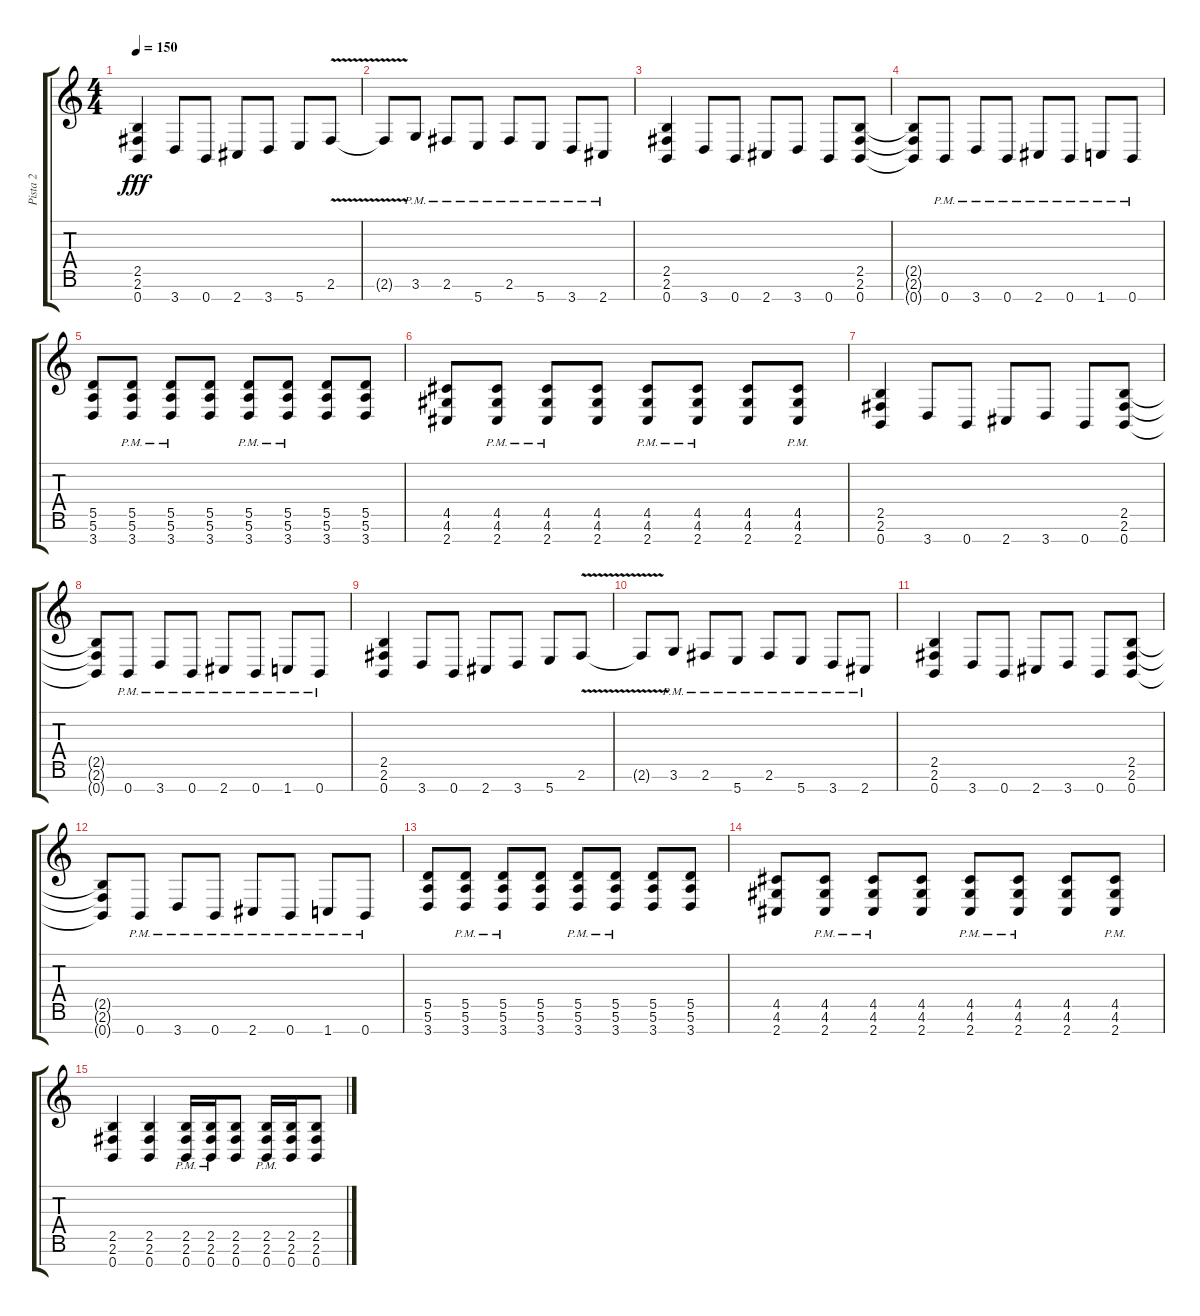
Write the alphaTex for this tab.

\track ("Pista 2" "Pista 2") {instrument overdrivenguitar bank 7}
\staff {score tabs}
\tuning (E4 B3 G3 D3 A2 E2 B1) {hide}
\ts (4 4)
\tempo 150
\clef g2
\ks c
(2.5 2.6 0.7).4{dy fff} 3.7.8 0.7.8 2.7.8 3.7.8 5.7.8 2.6{v}.8 |
2.6{t}.8 3.6{pm}.8 2.6{pm}.8 5.7{pm}.8 2.6{pm}.8 5.7{pm}.8 3.7{pm}.8 2.7{pm}.8 |
(2.5 2.6 0.7).4 3.7.8 0.7.8 2.7.8 3.7.8 0.7.8 (2.5 2.6 0.7).8 |
(2.5{t} 2.6{t} 0.7{t}).8 0.7{pm}.8 3.7{pm}.8 0.7{pm}.8 2.7{pm}.8 0.7{pm}.8 1.7{pm}.8 0.7{pm}.8 |
(5.5 5.6 3.7).8 (5.5{pm} 5.6{pm} 3.7{pm}).8 (5.5{pm} 5.6{pm} 3.7{pm}).8 (5.5 5.6 3.7).8 (5.5{pm} 5.6{pm} 3.7{pm}).8 (5.5{pm} 5.6{pm} 3.7{pm}).8 (5.5 5.6 3.7).8 (5.5 5.6 3.7).8 |
(4.5 4.6 2.7).8 (4.5{pm} 4.6{pm} 2.7{pm}).8 (4.5{pm} 4.6{pm} 2.7{pm}).8 (4.5 4.6 2.7).8 (4.5{pm} 4.6{pm} 2.7{pm}).8 (4.5{pm} 4.6{pm} 2.7{pm}).8 (4.5 4.6 2.7).8 (4.5{pm} 4.6{pm} 2.7{pm}).8 |
(2.5 2.6 0.7).4 3.7.8 0.7.8 2.7.8 3.7.8 0.7.8 (2.5 2.6 0.7).8 |
(2.5{t} 2.6{t} 0.7{t}).8 0.7{pm}.8 3.7{pm}.8 0.7{pm}.8 2.7{pm}.8 0.7{pm}.8 1.7{pm}.8 0.7{pm}.8 |
(2.5 2.6 0.7).4 3.7.8 0.7.8 2.7.8 3.7.8 5.7.8 2.6{v}.8 |
2.6{t}.8 3.6{pm}.8 2.6{pm}.8 5.7{pm}.8 2.6{pm}.8 5.7{pm}.8 3.7{pm}.8 2.7{pm}.8 |
(2.5 2.6 0.7).4 3.7.8 0.7.8 2.7.8 3.7.8 0.7.8 (2.5 2.6 0.7).8 |
(2.5{t} 2.6{t} 0.7{t}).8 0.7{pm}.8 3.7{pm}.8 0.7{pm}.8 2.7{pm}.8 0.7{pm}.8 1.7{pm}.8 0.7{pm}.8 |
(5.5 5.6 3.7).8 (5.5{pm} 5.6{pm} 3.7{pm}).8 (5.5{pm} 5.6{pm} 3.7{pm}).8 (5.5 5.6 3.7).8 (5.5{pm} 5.6{pm} 3.7{pm}).8 (5.5{pm} 5.6{pm} 3.7{pm}).8 (5.5 5.6 3.7).8 (5.5 5.6 3.7).8 |
(4.5 4.6 2.7).8 (4.5{pm} 4.6{pm} 2.7{pm}).8 (4.5{pm} 4.6{pm} 2.7{pm}).8 (4.5 4.6 2.7).8 (4.5{pm} 4.6{pm} 2.7{pm}).8 (4.5{pm} 4.6{pm} 2.7{pm}).8 (4.5 4.6 2.7).8 (4.5{pm} 4.6{pm} 2.7{pm}).8 |
(2.5 2.6 0.7).4 (2.5 2.6 0.7).4 (2.5{pm} 2.6{pm} 0.7{pm}).16 (2.5{pm} 2.6{pm} 0.7).16 (2.5 2.6 0.7).8 (2.5{pm} 2.6{pm} 0.7).16 (2.5 2.6 0.7).16 (2.5 2.6 0.7).8
